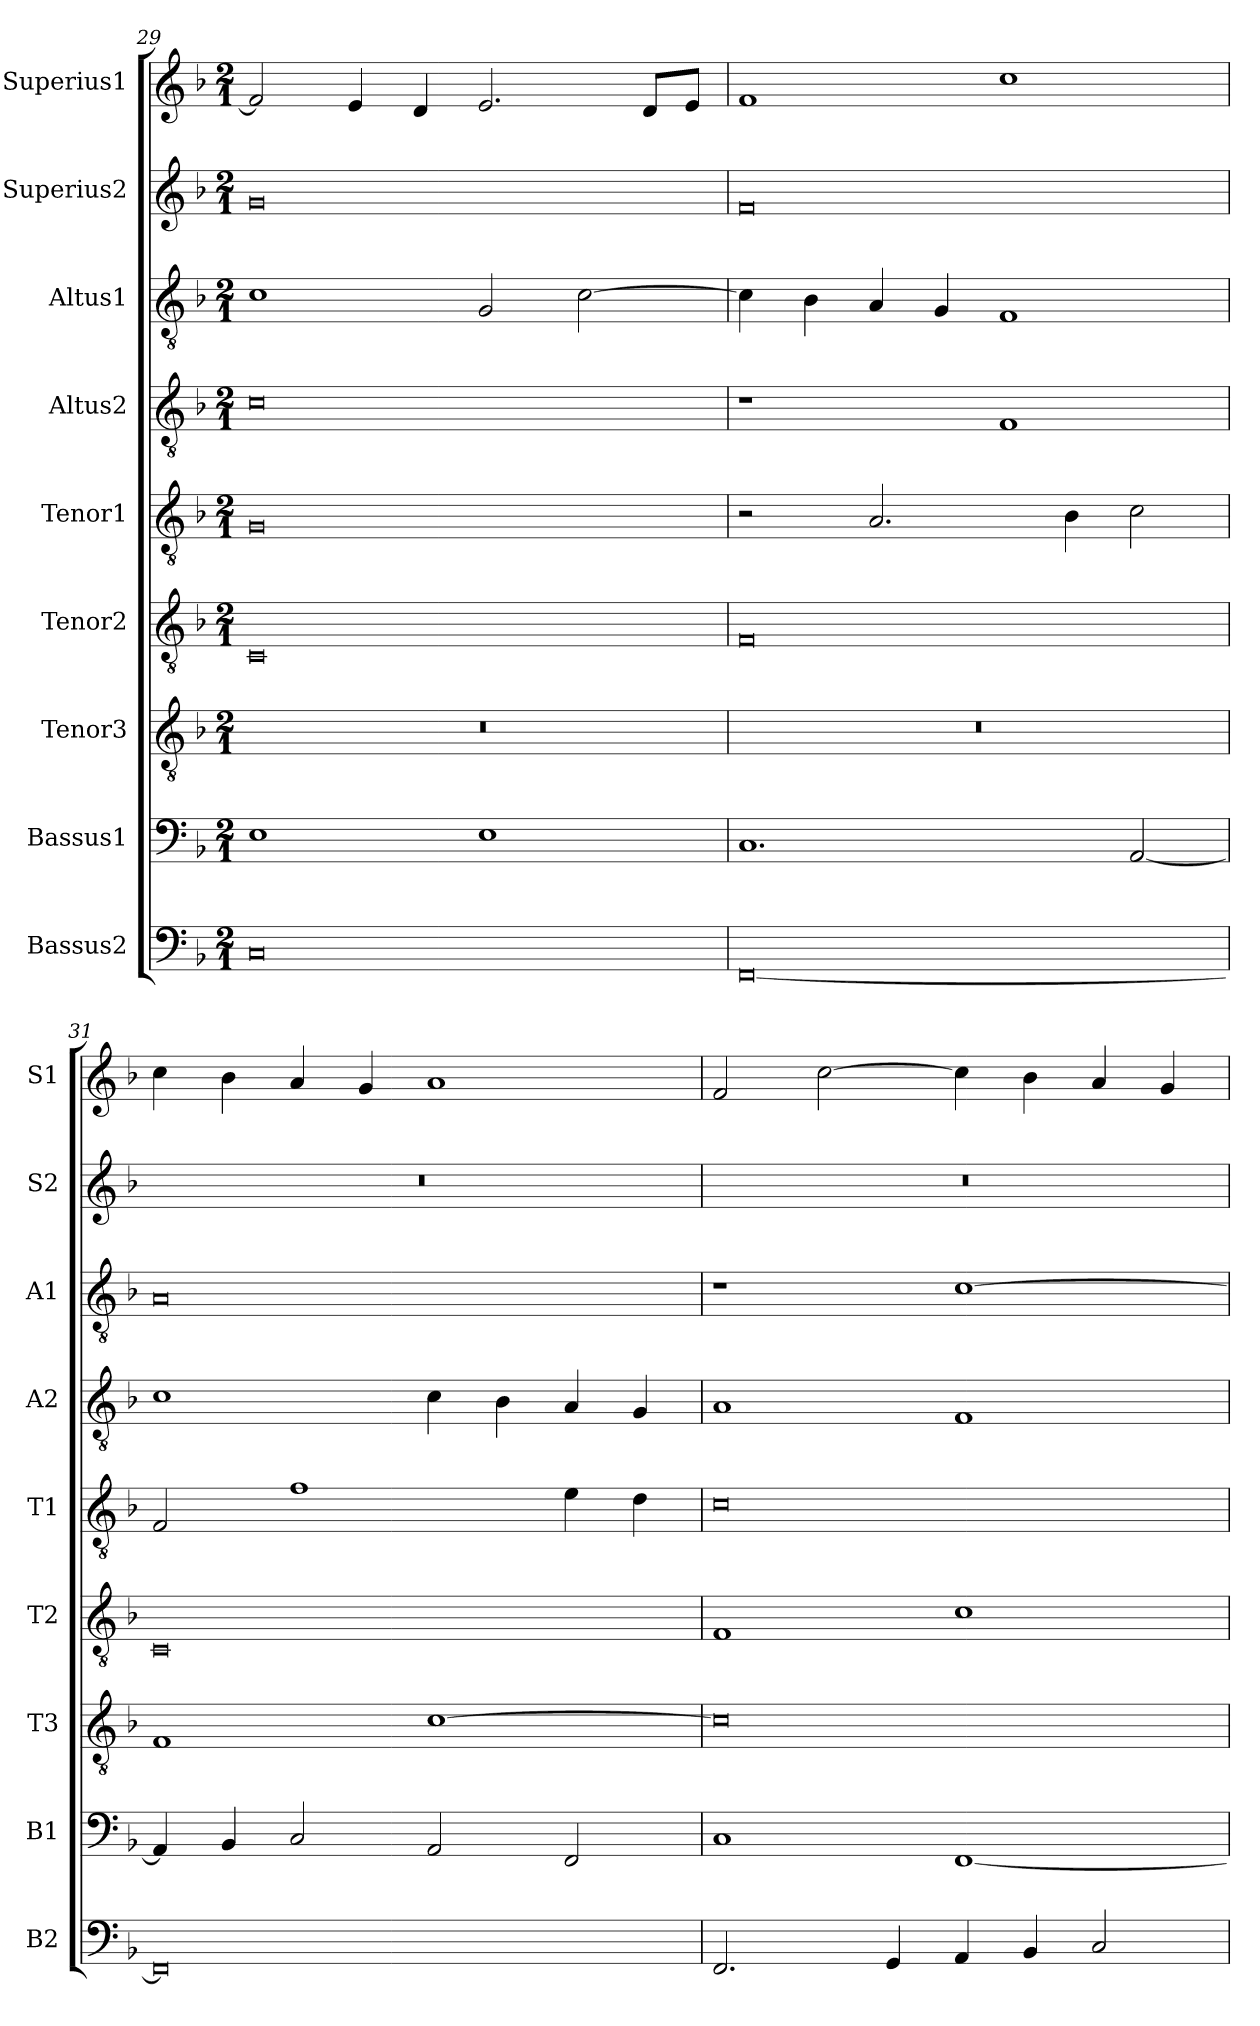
**kern	**kern	**kern	**kern	**kern	**kern	**kern	**kern	**kern
*part9	*part8	*part7	*part6	*part5	*part4	*part3	*part2	*part1
*staff9	*staff8	*staff7	*staff6	*staff5	*staff4	*staff3	*staff2	*staff1
*I"Bassus2	*I"Bassus1	*I"Tenor3	*I"Tenor2	*I"Tenor1	*I"Altus2	*I"Altus1	*I"Superius2	*I"Superius1
*I'B2	*I'B1	*I'T3	*I'T2	*I'T1	*I'A2	*I'A1	*I'S2	*I'S1
*clefF4	*clefF4	*clefGv2	*clefGv2	*clefGv2	*clefGv2	*clefGv2	*clefG2	*clefG2
*k[b-]	*k[b-]	*k[b-]	*k[b-]	*k[b-]	*k[b-]	*k[b-]	*k[b-]	*k[b-]
*d:	*d:	*d:	*d:	*d:	*d:	*d:	*d:	*d:
*M2/1	*M2/1	*M2/1	*M2/1	*M2/1	*M2/1	*M2/1	*M2/1	*M2/1
=29	=29	=29	=29	=29	=29	=29	=29	=29
0C	1E	0r	0C	0G	0c	1c	0g	2f]
.	.	.	.	.	.	.	.	4e
.	.	.	.	.	.	.	.	4d
.	1E	.	.	.	.	2G	.	2.e
.	.	.	.	.	.	[2c	.	.
.	.	.	.	.	.	.	.	8dL
.	.	.	.	.	.	.	.	8eJ
=30	=30	=30	=30	=30	=30	=30	=30	=30
[0FF	1.C	0r	0F	2r	1r	4c]	0f	1f
.	.	.	.	.	.	4B-	.	.
.	.	.	.	2.A	.	4A	.	.
.	.	.	.	.	.	4G	.	.
.	.	.	.	.	1F	1F	.	1cc
.	.	.	.	4B-	.	.	.	.
.	[2AA	.	.	2c	.	.	.	.
=31	=31	=31	=31	=31	=31	=31	=31	=31
0FF]	4AA]	1F	0C	2F	1c	0A	0r	4cc
.	4BB-	.	.	.	.	.	.	4b-
.	2C	.	.	1f	.	.	.	4a
.	.	.	.	.	.	.	.	4g
.	2AA	[1c	.	.	4c	.	.	1a
.	.	.	.	.	4B-	.	.	.
.	2FF	.	.	4e	4A	.	.	.
.	.	.	.	4d	4G	.	.	.
=32	=32	=32	=32	=32	=32	=32	=32	=32
2.FF	1C	0c]	1F	0c	1A	1r	0r	2f
.	.	.	.	.	.	.	.	[2cc
4GG	.	.	.	.	.	.	.	.
4AA	[1FF	.	1c	.	1F	[1c	.	4cc]
4BB-	.	.	.	.	.	.	.	4b-
2C	.	.	.	.	.	.	.	4a
.	.	.	.	.	.	.	.	4g
=	=	=	=	=	=	=	=	=
*-	*-	*-	*-	*-	*-	*-	*-	*-
